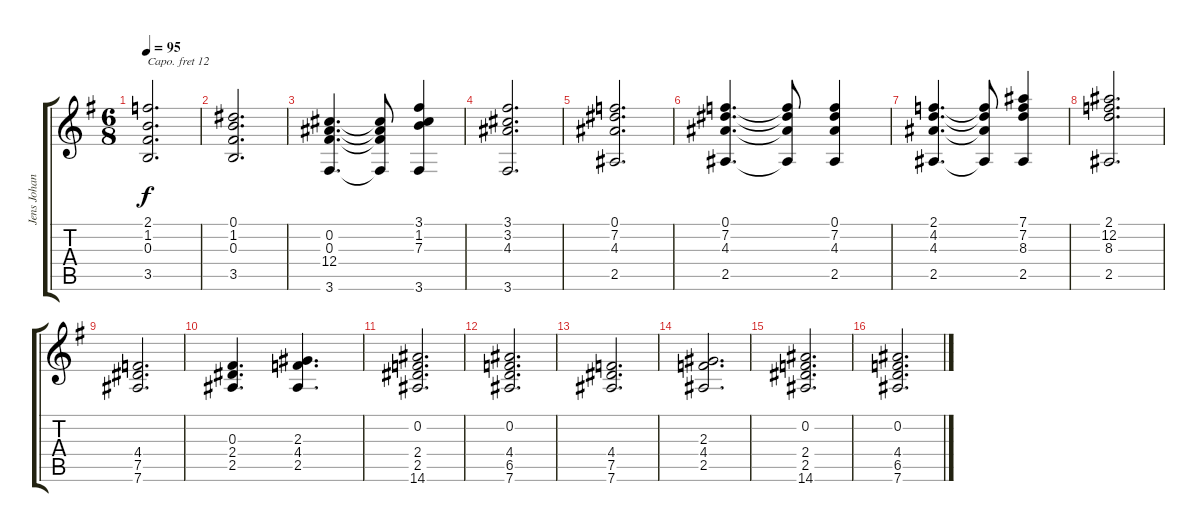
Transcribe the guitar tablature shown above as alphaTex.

\track ("Jens Johansson (Strings II)" "Jens Johan") {instrument synthstrings1}
\staff {score tabs}
\capo 12
\tuning (Eb4 Bb3 Gb3 Db3 Ab2 Eb2) {hide}
\ts (6 8)
\tempo 95
\clef g2
\ks g
(2.1 1.2 0.3 3.5).2{d dy f} |
(0.1 1.2 0.3 3.5).2{d} |
(0.2 0.3 12.4 3.6).4{d} (0.2{t} 0.3{t} 12.4{t} 3.6{t}).8 (3.1 1.2 7.3 3.6).4 |
(3.1 3.2 4.3 3.6).2{d} |
(0.1 7.2 4.3 2.5).2{d} |
(0.1 7.2 4.3 2.5).4{d} (0.1{t} 7.2{t} 4.3{t} 2.5{t}).8 (0.1 7.2 4.3 2.5).4 |
(2.1 4.2 4.3 2.5).4{d} (2.1{t} 4.2{t} 4.3{t} 2.5{t}).8 (7.1 7.2 8.3 2.5).4 |
(2.1 12.2 8.3 2.5).2{d} |
(4.4 7.5 7.6).2{d} |
(0.3 2.4 2.5).4{d} (2.3 4.4 2.5).4{d} |
(0.2 2.4 2.5 14.6).2{d} |
(0.2 4.4 6.5 7.6).2{d} |
(4.4 7.5 7.6).2{d} |
(2.3 4.4 2.5).2{d} |
(0.2 2.4 2.5 14.6).2{d} |
(0.2 4.4 6.5 7.6).2{d}
